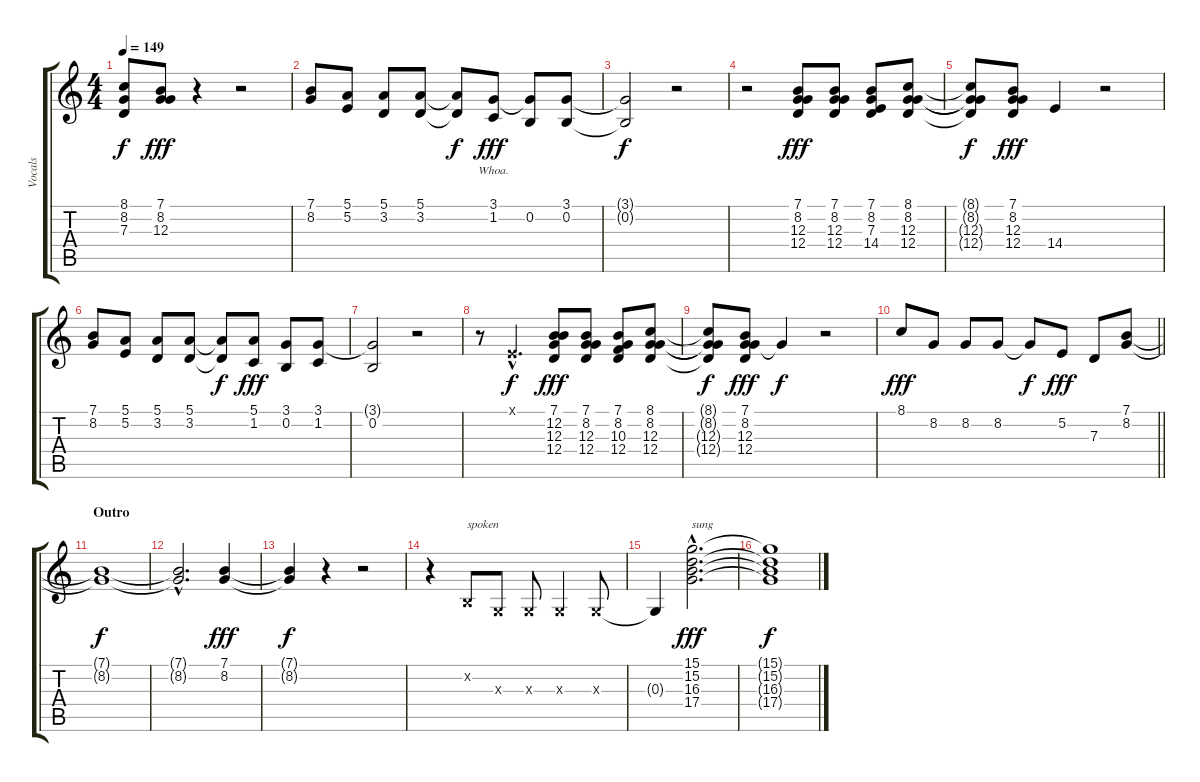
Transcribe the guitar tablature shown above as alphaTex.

\track ("Vocals" "Vocals") {instrument lead6voice}
\staff {score tabs}
\tuning (E4 B3 G3 D3 A2 E2) {hide}
\ts (4 4)
\tempo 149
\clef g2
\ks c
(8.1{t} 8.2{t} 7.3{t}).8{lyrics (0 "") lyrics (1 "") lyrics (2 "") lyrics (3 "") lyrics (4 "") dy f} (7.1 8.2 12.3).8{lyrics (0 "") lyrics (1 "") lyrics (2 "") lyrics (3 "") lyrics (4 "") dy fff} r.4 r.2 |
(7.1 8.2).8{lyrics (0 "") lyrics (1 "") lyrics (2 "") lyrics (3 "") lyrics (4 "")} (5.1 5.2).8{lyrics (0 "") lyrics (1 "") lyrics (2 "") lyrics (3 "") lyrics (4 "")} (5.1 3.2).8{lyrics (0 "") lyrics (1 "") lyrics (2 "") lyrics (3 "") lyrics (4 "")} (5.1 3.2).8{lyrics (0 "") lyrics (1 "") lyrics (2 "") lyrics (3 "") lyrics (4 "")} (5.1{t} 3.2{t}).8{lyrics (0 "") lyrics (1 "") lyrics (2 "") lyrics (3 "") lyrics (4 "") dy f} (3.1 1.2).8{lyrics (0 "") lyrics (1 "Whoa.") lyrics (2 "") lyrics (3 "") lyrics (4 "") dy fff} (3.1{t} 0.2).8 (3.1 0.2).8 |
(3.1{t} 0.2{t}).2{dy f} r.2 |
r.2 (7.1 8.2 12.3 12.4).8{dy fff} (7.1 8.2 12.3 12.4).8 (7.1 8.2 7.3 14.4).8 (8.1 8.2 12.3 12.4).8 |
(8.1{t} 8.2{t} 12.3{t} 12.4{t}).8{dy f} (7.1 8.2 12.3 12.4).8{dy fff} 14.4.4 r.2 |
(7.1 8.2).8 (5.1 5.2).8 (5.1 3.2).8 (5.1 3.2).8 (5.1{t} 3.2{t}).8{dy f} (5.1 1.2).8{dy fff} (3.1 0.2).8 (3.1 1.2).8 |
(3.1{t} 0.2).2 r.2 |
r.8 0.1{hac x}.4{d dy f} (7.1 12.2 12.3 12.4).8{dy fff} (7.1 8.2 12.3 12.4).8 (7.1 8.2 10.3 12.4).8 (8.1 8.2 12.3 12.4).8 |
(8.1{t} 8.2{t} 12.3{t} 12.4{t}).8{dy f} (7.1 8.2 12.3 12.4).8{dy fff} 12.3{t}.4{dy f} r.2 |
\barLineRight lightlight
8.1.8{dy fff} 8.2.8 8.2.8 8.2.8 8.2{t}.8{dy f} 5.2.8{dy fff} 7.3.8 (7.1 8.2).8 |
\section ("" "Outro")
(7.1{t} 8.2{t}).1{dy f} |
(7.1{hac t} 8.2{hac t}).2{d} (7.1 8.2).4{dy fff} |
(7.1{t} 8.2{t}).4{dy f} r.4 r.2 |
r.4 0.2{x}.8{txt "spoken"} 0.3{x}.8 0.3{x}.8 0.3{x}.4 0.3{x}.8 |
0.3{t}.4 (15.1{hac} 15.2{hac} 16.3{hac} 17.4{hac}).2{d txt "sung" dy fff} |
(15.1{t} 15.2{t} 16.3{t} 17.4{t}).1{dy f}
